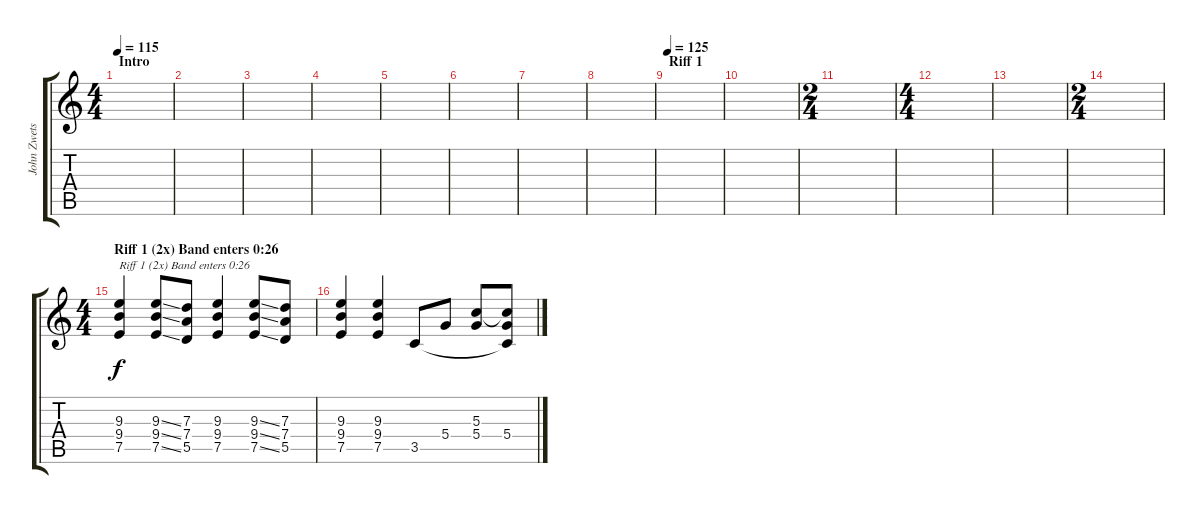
\track ("John Zwetsloot" "John Zwets") {instrument overdrivenguitar}
\staff {score tabs}
\tuning (E4 B3 G3 D3 A2 E2) {hide}
\ts (4 4)
\section ("" "Intro")
\tempo 115
\clef g2
\ks c
|
|
|
|
|
|
|
|
\section ("" "Riff 1")
\tempo 125
|
|
\ts (2 4)
|
\ts (4 4)
|
|
\ts (2 4)
|
\ts (4 4)
\section ("" "Riff 1 (2x) Band enters 0:26")
(9.3 9.4 7.5).4{txt "Riff 1 (2x) Band enters 0:26"} (9.3{ss} 9.4{ss} 7.5{ss}).8 (7.3 7.4 5.5).8 (9.3 9.4 7.5).4 (9.3{ss} 9.4{ss} 7.5{ss}).8 (7.3 7.4 5.5).8 |
(9.3 9.4 7.5).4 (9.3 9.4 7.5).4 3.5.8 5.4.8 (5.3 5.4).8 (5.3{t} 5.4 3.5{t}).8
